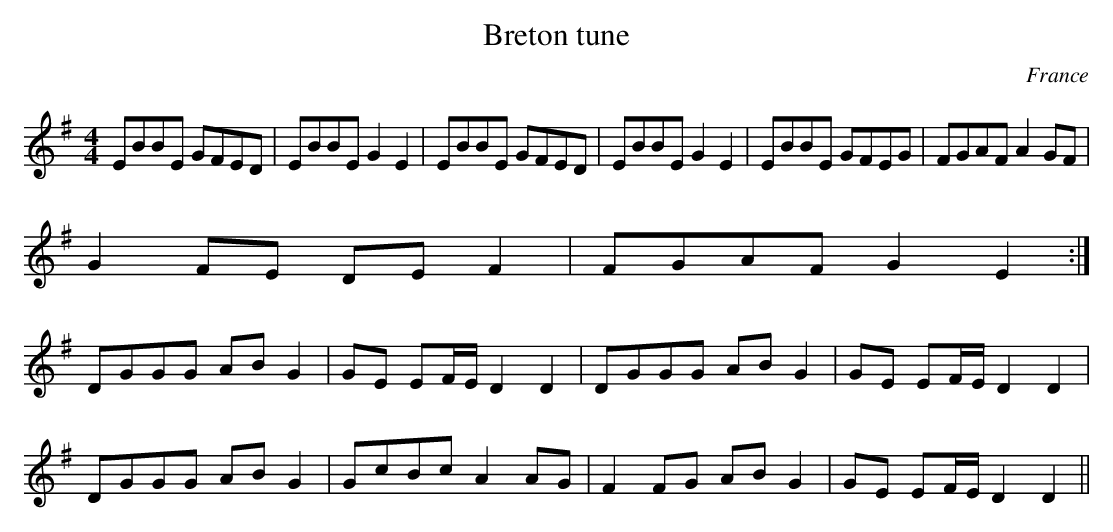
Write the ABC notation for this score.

X:1
T:Breton tune
O:France
M:4/4
L:1/8
K:Em
EBBE GFED | EBBE G2E2 | EBBE GFED | EBBE G2E2|\
EBBE GFEG | FGAF A2GF |
G2FE DEF2 | FGAF G2E2:|
K:DMix
DGGG ABG2 | GE EF/E/ D2D2 | \
DGGG ABG2 | GE EF/E/ D2D2 |
DGGG ABG2 | GcBc A2AG | F2FG AB G2 |\
GE EF/E/ D2D2  ||**
